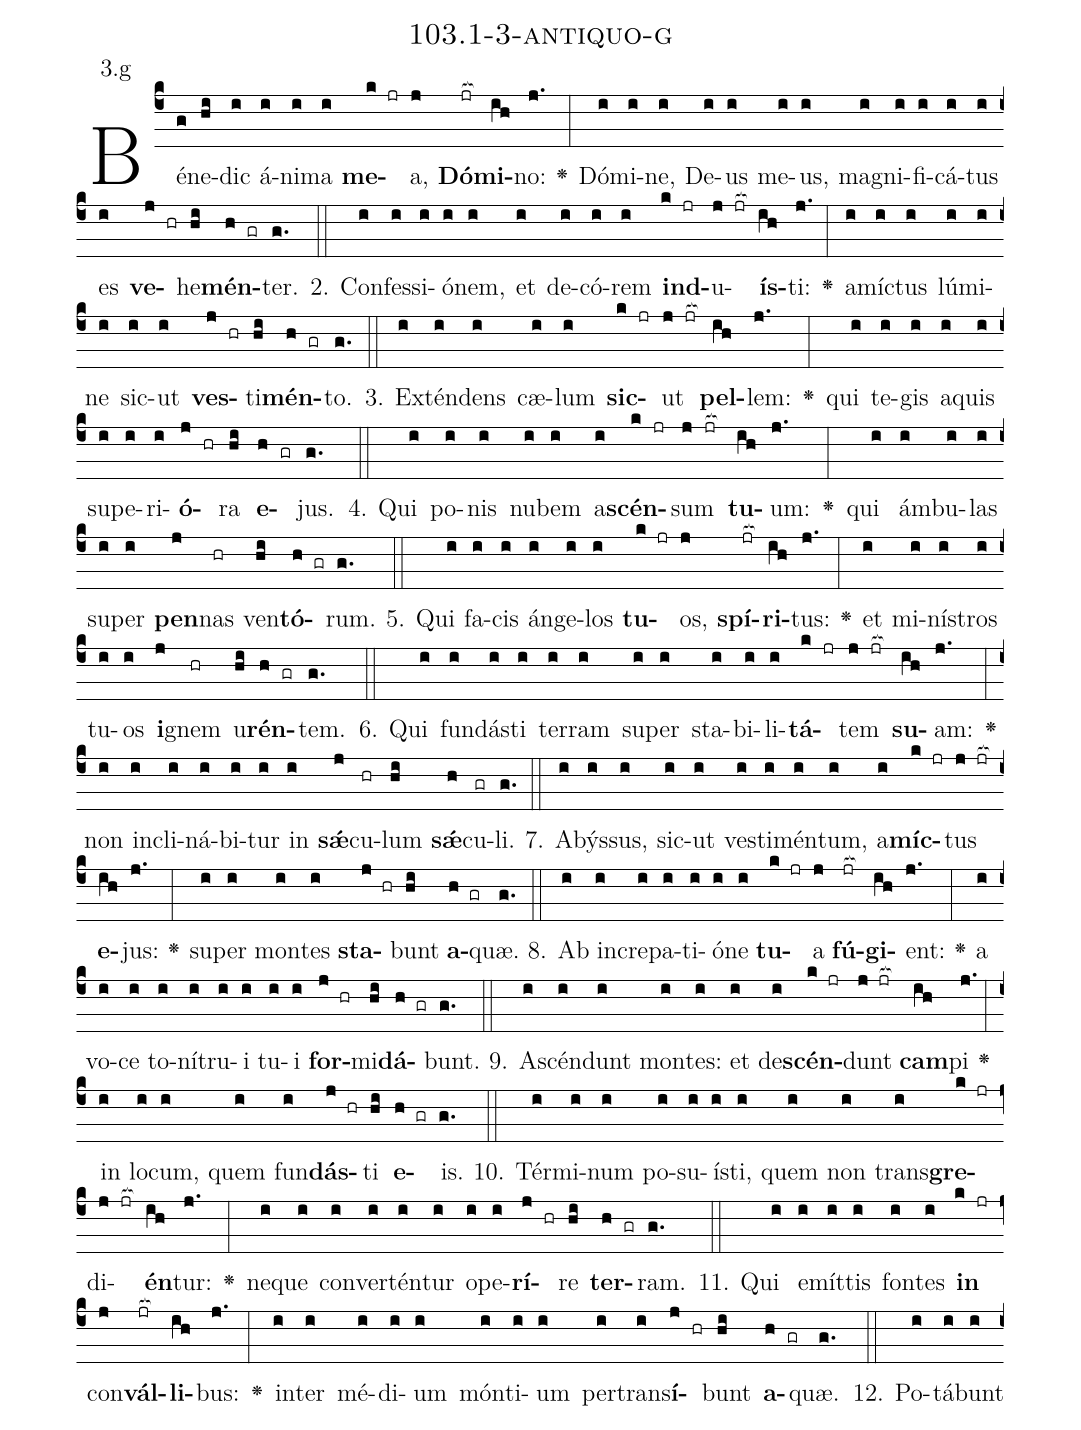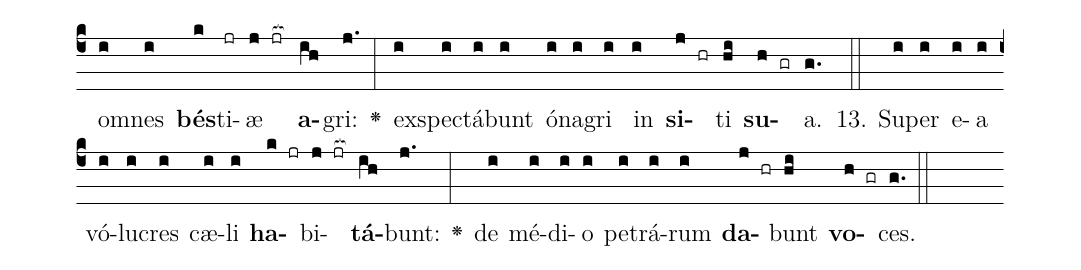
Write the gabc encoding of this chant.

name: 103.1-3-antiquo-g;
annotation: 3.g;
%%
(c4)Bé(g)ne(hi)dic(i) á(i)ni(i)ma(i) <b>me</b>(k jr)a,(j) <b>Dó</b>(jr[ocb:1{])<b>mi</b>(ih[ocb:0}])no:(j.) <v>\greheightstar</v>(:) Dó(i)mi(i)ne,(i) De(i)us(i) me(i)us,(i) ma(i)gni(i)fi(i)cá(i)tus(i) es(i) <b>ve</b>(j hr)he(hi)<b>mén</b>(h gr)ter.(g.) (::)
2. Con(i)fes(i)si(i)ó(i)nem,(i) et(i) de(i)có(i)rem(i) <b>ind</b>(k jr)u(j jr[ocb:1{])<b>ís</b>(ih[ocb:0}])ti:(j.) <v>\greheightstar</v>(:) a(i)míc(i)tus(i) lú(i)mi(i)ne(i) sic(i)ut(i) <b>ves</b>(j hr)ti(hi)<b>mén</b>(h gr)to.(g.) (::)
3. Ex(i)tén(i)dens(i) cæ(i)lum(i) <b>sic</b>(k jr)ut(j jr[ocb:1{]) <b>pel</b>(ih[ocb:0}])lem:(j.) <v>\greheightstar</v>(:) qui(i) te(i)gis(i) a(i)quis(i) su(i)pe(i)ri(i)<b>ó</b>(j hr)ra(hi) <b>e</b>(h gr)jus.(g.) (::)
4. Qui(i) po(i)nis(i) nu(i)bem(i) a(i)<b>scén</b>(k jr)sum(j jr[ocb:1{]) <b>tu</b>(ih[ocb:0}])um:(j.) <v>\greheightstar</v>(:) qui(i) ám(i)bu(i)las(i) su(i)per(i) <b>pen</b>(j)nas(hr) ven(hi)<b>tó</b>(h gr)rum.(g.) (::)
5. Qui(i) fa(i)cis(i) án(i)ge(i)los(i) <b>tu</b>(k jr)os,(j) <b>spí</b>(jr[ocb:1{])<b>ri</b>(ih[ocb:0}])tus:(j.) <v>\greheightstar</v>(:) et(i) mi(i)nís(i)tros(i) tu(i)os(i) <b>i</b>(j)gnem(hr) u(hi)<b>rén</b>(h gr)tem.(g.) (::)
6. Qui(i) fun(i)dás(i)ti(i) ter(i)ram(i) su(i)per(i) sta(i)bi(i)li(i)<b>tá</b>(k jr)tem(j jr[ocb:1{]) <b>su</b>(ih[ocb:0}])am:(j.) <v>\greheightstar</v>(:) non(i) in(i)cli(i)ná(i)bi(i)tur(i) in(i) <b>sǽ</b>(j)cu(hr)lum(hi) <b>sǽ</b>(h)cu(gr)li.(g.) (::)
7. A(i)býs(i)sus,(i) sic(i)ut(i) ves(i)ti(i)mén(i)tum,(i) a(i)<b>míc</b>(k jr)tus(j jr[ocb:1{]) <b>e</b>(ih[ocb:0}])jus:(j.) <v>\greheightstar</v>(:) su(i)per(i) mon(i)tes(i) <b>sta</b>(j hr)bunt(hi) <b>a</b>(h gr)quæ.(g.) (::)
8. Ab(i) in(i)cre(i)pa(i)ti(i)ó(i)ne(i) <b>tu</b>(k jr)a(j) <b>fú</b>(jr[ocb:1{])<b>gi</b>(ih[ocb:0}])ent:(j.) <v>\greheightstar</v>(:) a(i) vo(i)ce(i) to(i)ní(i)tru(i)i(i) tu(i)i(i) <b>for</b>(j hr)mi(hi)<b>dá</b>(h gr)bunt.(g.) (::)
9. A(i)scén(i)dunt(i) mon(i)tes:(i) et(i) de(i)<b>scén</b>(k jr)dunt(j jr[ocb:1{]) <b>cam</b>(ih[ocb:0}])pi(j.) <v>\greheightstar</v>(:) in(i) lo(i)cum,(i) quem(i) fun(i)<b>dás</b>(j hr)ti(hi) <b>e</b>(h gr)is.(g.) (::)
10. Tér(i)mi(i)num(i) po(i)su(i)ís(i)ti,(i) quem(i) non(i) trans(i)<b>gre</b>(k jr)di(j jr[ocb:1{])<b>én</b>(ih[ocb:0}])tur:(j.) <v>\greheightstar</v>(:) ne(i)que(i) con(i)ver(i)tén(i)tur(i) o(i)pe(i)<b>rí</b>(j hr)re(hi) <b>ter</b>(h gr)ram.(g.) (::)
11. Qui(i) e(i)mít(i)tis(i) fon(i)tes(i) <b>in</b>(k jr) con(j)<b>vál</b>(jr[ocb:1{])<b>li</b>(ih[ocb:0}])bus:(j.) <v>\greheightstar</v>(:) in(i)ter(i) mé(i)di(i)um(i) món(i)ti(i)um(i) per(i)trans(i)<b>í</b>(j hr)bunt(hi) <b>a</b>(h gr)quæ.(g.) (::)
12. Po(i)tá(i)bunt(i) om(i)nes(i) <b>bés</b>(k)ti(jr)æ(j jr[ocb:1{]) <b>a</b>(ih[ocb:0}])gri:(j.) <v>\greheightstar</v>(:) ex(i)spec(i)tá(i)bunt(i) ó(i)na(i)gri(i) in(i) <b>si</b>(j hr)ti(hi) <b>su</b>(h gr)a.(g.) (::)
13. Su(i)per(i) e(i)a(i) vó(i)lu(i)cres(i) cæ(i)li(i) <b>ha</b>(k jr)bi(j jr[ocb:1{])<b>tá</b>(ih[ocb:0}])bunt:(j.) <v>\greheightstar</v>(:) de(i) mé(i)di(i)o(i) pe(i)trá(i)rum(i) <b>da</b>(j hr)bunt(hi) <b>vo</b>(h gr)ces.(g.) (::)
